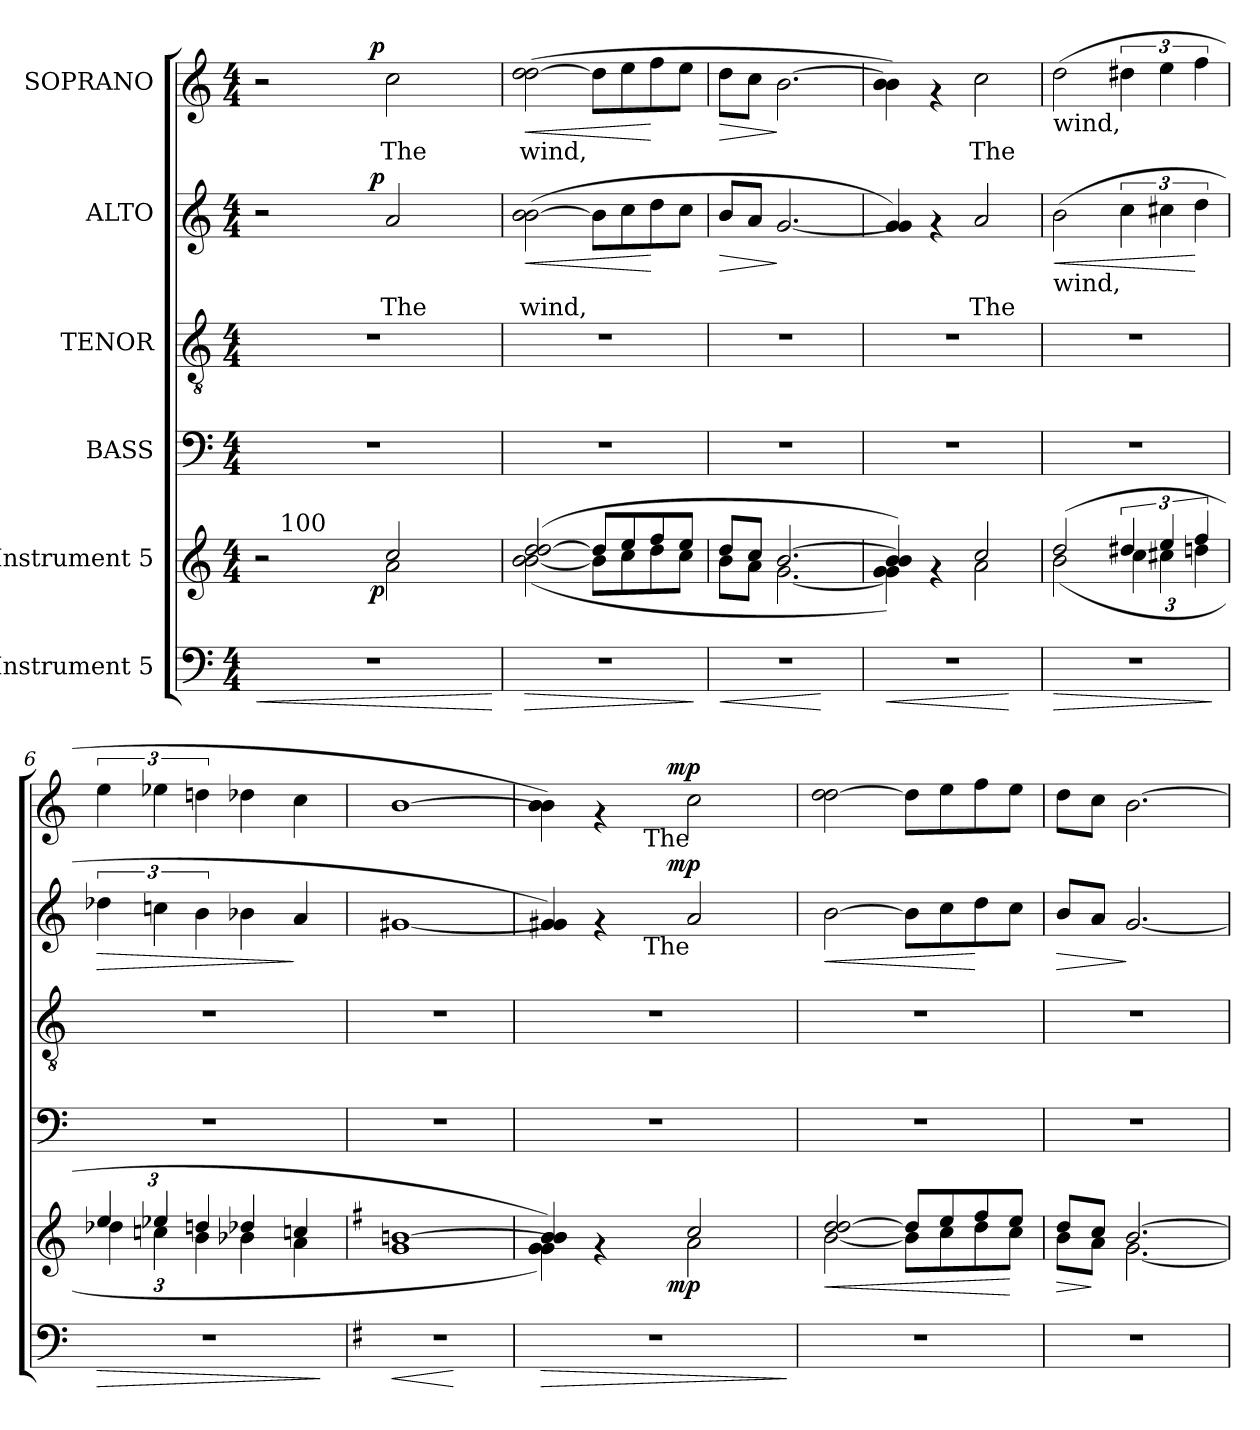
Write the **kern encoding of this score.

**kern	**dynam	**kern	**dynam	**kern	**kern	**kern	**text	**dynam	**kern	**text	**dynam
*part6	*part6	*part5	*part5	*part4	*part3	*part2	*part2	*part2	*part1	*part1	*part1
*staff6	*staff6	*staff5	*staff5	*staff4	*staff3	*staff2	*staff2	*staff2	*staff1	*staff1	*staff1
*I"Instrument 5	*	*I"Instrument 5	*	*I"BASS	*I"TENOR	*I"ALTO	*	*	*I"SOPRANO	*	*
!!LO:PB:g=z
*stria5	*	*stria5	*	*stria5	*stria5	*stria5	*	*	*stria5	*	*
*clefF4	*	*clefG2	*	*clefF4	*clefGv2	*clefG2	*	*	*clefG2	*	*
*k[]	*	*k[]	*	*k[]	*k[]	*k[]	*	*	*k[]	*	*
*C:	*	*C:	*	*C:	*C:	*C:	*	*	*C:	*	*
*M4/4	*	*M4/4	*	*M4/4	*M4/4	*M4/4	*	*	*M4/4	*	*
=1	=1	=1	=1	=1	=1	=1	=1	=1	=1	=1	=1
!	!LO:HP:b	!	!	!	!	!	!	!	!	!	!
*	*	*^	*	*	*	*^	*	*	*^	*	*
*	*	*	*^	*	*	*	*	*	*	*	*	*	*	*
*	*	*	*	*^	*	*	*	*	*	*	*	*	*	*	*
1r	<	2r	2ryy	4ryy	16.ryy	.	1r	1r	2r	4ryy	.	.	2r	4ryy	.	.
!	!	!	!	!	!LO:TX:a:t=100	!	!	!	!	!	!	!	!	!	!	!
.	.	.	.	.	2ryy	.	.	.	.	.	.	.	.	.	.	.
.	.	.	.	8ryy	.	.	.	.	.	8ryy	.	.	.	8ryy	.	.
.	.	.	.	16ryy	.	.	.	.	.	16ryy	.	.	.	16ryy	.	.
.	.	.	.	64ryy	.	.	.	.	.	64ryy	.	.	.	64ryy	.	.
!	!	!	!	!	!	!LO:DY:b	!	!	!	!	!	!LO:DY:a	!	!	!	!LO:DY:a
.	.	.	.	2ryy	.	p	.	.	.	2ryy	.	p	.	2ryy	.	p
!	!	!	!	!	!	!	!	!	!	!	!LO:LY:b:cj	!	!	!	!LO:LY:b:cj	!
.	.	2cc/	2a\	.	.	.	.	.	2a/	.	The	.	2cc\	.	The	.
.	.	.	.	.	4ryy	.	.	.	.	.	.	.	.	.	.	.
.	.	.	.	.	8ryy	.	.	.	.	.	.	.	.	.	.	.
.	.	.	.	32.ryy	.	.	.	.	.	32.ryy	.	.	.	32.ryy	.	.
.	.	.	.	.	32ryy	.	.	.	.	.	.	.	.	.	.	.
.	[	.	.	.	.	.	.	.	.	.	.	.	.	.	.	.
=2	=2	=2	=2	=2	=2	=2	=2	=2	=2	=2	=2	=2	=2	=2	=2	=2
!	!LO:HP:b	!	!	!	!	!	!	!	!	!	!LO:LY:b:cj	!LO:HP:b	!	!	!LO:LY:b:cj	!LO:HP:b
*	*	*	*	*	*	*	*	*	*v	*v	*	*	*	*	*	*
*	*	*	*v	*v	*v	*	*	*	*	*	*	*v	*v	*	*
1r	>	(>2dd/ [>2dd/	(<2b\ [<2b\	.	1r	1r	(>2b\ [>2b\	wind,	<	(>2dd\ [>2dd\	wind,	<
!	!	!	!	!	!	!	!	!LO:LY:b:cj	!	!	!LO:LY:b:cj	!
.	.	8dd/L]	8b\L]	.	.	.	8b\L]	.	.	8dd\L]	.	.
!	!	!	!	!	!	!	!	!LO:LY:b:cj	!	!	!LO:LY:b:cj	!
.	.	8ee/	8cc\	.	.	.	8cc\	.	.	8ee\	.	.
!	!	!	!	!	!	!	!	!LO:LY:b:cj	!	!	!LO:LY:b:cj	!
.	.	8ff/	8dd\	.	.	.	8dd\	.	[	8ff\	.	[
!	!	!	!	!	!	!	!	!LO:LY:b:cj	!	!	!LO:LY:b:cj	!
.	.	8ee/J	8cc\J	.	.	.	8cc\J	.	.	8ee\J	.	.
*	*	*v	*v	*	*	*	*	*	*	*	*	*
.	]	.	.	.	.	.	.	.	.	.	.
=3	=3	=3	=3	=3	=3	=3	=3	=3	=3	=3	=3
!	!LO:HP:b	!	!	!	!	!	!LO:LY:b:cj	!LO:HP:b	!	!LO:LY:b:cj	!LO:HP:b
*	*	*^	*	*	*	*	*	*	*	*	*
1r	<	8dd/L	8b\L	.	1r	1r	8b/L	.	>	8dd\L	.	>
!	!	!	!	!	!	!	!	!LO:LY:b:cj	!	!	!LO:LY:b:cj	!
.	.	8cc/J	8a\J	.	.	.	8a/J	.	.	8cc\J	.	.
!	!	!	!	!	!	!	!	!LO:LY:b:cj	!	!	!LO:LY:b:cj	!
.	.	[>2.b/	[<2.g\	.	.	.	[<2.g/	.	]	[>2.b\	.	]
*	*	*v	*v	*	*	*	*	*	*	*	*	*
.	[	.	.	.	.	.	.	.	.	.	.
=4	=4	=4	=4	=4	=4	=4	=4	=4	=4	=4	=4
!	!LO:HP:b	!	!	!	!	!	!LO:LY:b:cj	!	!	!LO:LY:b:cj	!
*	*	*^	*	*	*	*	*	*	*	*	*
1r	<	4b/ 4b/])	4g\ 4g\])	.	1r	1r	4g/ 4g/])	.	.	4b\ 4b\])	.	.
.	.	4rf	4ryy	.	.	.	4rf	.	.	4rf	.	.
!	!	!	!	!	!	!	!	!LO:LY:b:cj	!	!	!LO:LY:b:cj	!
.	.	2cc/	2a\	.	.	.	2a/	The	.	2cc\	The	.
*	*	*v	*v	*	*	*	*	*	*	*	*	*
.	[	.	.	.	.	.	.	.	.	.	.
!!LO:PB:g=z
=5	=5	=5	=5	=5	=5	=5	=5	=5	=5	=5	=5
!	!	!	!	!	!	!	!	!	!LO:TX:b:t=wind,	!	!
!	!	!	!	!	!	!LO:TX:b:t=wind,	!	!	!	!	!
!	!LO:HP:b	!	!	!	!	!	!LO:LY:b:cj	!LO:HP:b	!	!LO:LY:b:cj	!
*	*	*^	*	*	*	*	*	*	*	*	*
1r	>	(>2dd/	(<2b\	.	1r	1r	(>2b\	.	<	(>2dd\	.	.
*	*	*	*Xbrackettup	*	*	*	*	*	*	*	*	*
!	!	!	!	!	!	!	!	!LO:LY:b:cj	!	!	!LO:LY:b:cj	!
.	.	6dd#X/	6cc\	.	.	.	6cc\	.	.	6dd#X\	.	.
!	!	!	!	!	!	!	!	!LO:LY:b:cj	!	!	!LO:LY:b:cj	!
.	.	6ee/	6cc#X\	.	.	.	6cc#X\	.	.	6ee\	.	.
!	!	!	!	!	!	!	!	!LO:LY:b:cj	!	!	!LO:LY:b:cj	!
.	.	6ff/	6ddn\	.	.	.	6dd\	.	[	6ff\	.	.
*	*	*v	*v	*	*	*	*	*	*	*	*	*
.	]	.	.	.	.	.	.	.	.	.	.
=6	=6	=6	=6	=6	=6	=6	=6	=6	=6	=6	=6
!	!LO:HP:b	!	!	!	!	!	!LO:LY:b:cj	!LO:HP:b	!	!LO:LY:b:cj	!
*	*	*^	*	*	*	*	*	*	*	*	*
1r	>	6ee/	6dd-X\	.	1r	1r	6dd-X\	.	>	6ee\	.	.
!	!	!	!	!	!	!	!	!LO:LY:b:cj	!	!	!LO:LY:b:cj	!
.	.	6ee-X/	6ccn\	.	.	.	6ccn\	.	.	6ee-X\	.	.
!	!	!	!	!	!	!	!	!LO:LY:b:cj	!	!	!LO:LY:b:cj	!
.	.	6ddn/	6b\	.	.	.	6b\	.	.	6ddn\	.	.
!	!	!	!	!	!	!	!	!LO:LY:b:cj	!	!	!LO:LY:b:cj	!
.	.	4dd-X/	4b-X\	.	.	.	4b-X\	.	.	4dd-X\	.	.
!	!	!	!	!	!	!	!	!LO:LY:b:cj	!	!	!LO:LY:b:cj	!
.	.	4ccn/	4a\	.	.	.	4a/	.	]	4cc\	.	.
*	*	*v	*v	*	*	*	*	*	*	*	*	*
.	]	.	.	.	.	.	.	.	.	.	.
=7	=7	=7	=7	=7	=7	=7	=7	=7	=7	=7	=7
*k[f#]	*	*k[f#]	*	*	*	*	*	*	*	*	*
*G:	*	*G:	*	*	*	*	*	*	*	*	*
!	!LO:HP:b	!	!	!	!	!	!LO:LY:b:cj	!	!	!LO:LY:b:cj	!
1r	<	1g [>1bn	.	1r	1r	[<1g#X	.	.	[>1b	.	.
.	[	.	.	.	.	.	.	.	.	.	.
=8	=8	=8	=8	=8	=8	=8	=8	=8	=8	=8	=8
!	!LO:HP:b	!	!	!	!	!	!LO:LY:b:cj	!	!	!LO:LY:b:cj	!
*	*	*^	*	*	*	*^	*	*	*^	*	*
*	*	*	*^	*	*	*	*	*^	*	*	*	*^	*	*
1r	>	4b/ 4b/])	4g\ 4g\)	4ryy	.	1r	1r	4g#/ 4g#/])	4ryy	4ryy	.	.	4b\ 4b\])	4ryy	4ryy	.	.
.	.	4rf	4ryy	8ryy	.	.	.	4rf	8ryy	8ryy	.	.	4rf	8ryy	8ryy	.	.
.	.	.	.	16ryy	.	.	.	.	16ryy	32ryy	.	.	.	16ryy	32ryy	.	.
!	!	!	!	!	!	!	!	!	!	!	!	!	!	!	!LO:TX:b:t=The	!	!
!	!	!	!	!	!	!	!	!	!	!LO:TX:b:t=The	!	!	!	!	!	!	!
.	.	.	.	.	.	.	.	.	.	2ryy	.	.	.	.	2ryy	.	.
.	.	.	.	64ryy	.	.	.	.	64ryy	.	.	.	.	64ryy	.	.	.
!	!	!	!	!	!LO:DY:b	!	!	!	!	!	!	!LO:DY:a	!	!	!	!	!LO:DY:a
.	.	.	.	2ryy	mp	.	.	.	2ryy	.	.	mp	.	2ryy	.	.	mp
!	!	!	!	!	!	!	!	!	!	!	!LO:LY:b:cj	!	!	!	!	!LO:LY:b:cj	!
.	.	2cc/	2a\	.	.	.	.	2a/	.	.	.	.	2cc\	.	.	.	.
.	.	.	.	.	.	.	.	.	.	16.ryy	.	.	.	.	16.ryy	.	.
.	.	.	.	32.ryy	.	.	.	.	32.ryy	.	.	.	.	32.ryy	.	.	.
.	]	.	.	.	.	.	.	.	.	.	.	.	.	.	.	.	.
=9	=9	=9	=9	=9	=9	=9	=9	=9	=9	=9	=9	=9	=9	=9	=9	=9	=9
!	!	!	!	!	!	!	!	!	!	!	!	!	!LO:TX:b:t=wind,	!	!	!	!
!	!	!	!	!	!	!	!	!LO:TX:b:t=wind,	!	!	!	!	!	!	!	!	!
!	!	!	!	!	!LO:HP:b	!	!	!	!	!	!LO:LY:b:cj	!LO:HP:b	!	!	!	!LO:LY:b:cj	!
*	*	*	*	*	*	*	*	*v	*v	*v	*	*	*	*	*	*	*
*	*	*	*v	*v	*	*	*	*	*	*	*v	*v	*v	*	*
1r	.	2dd/ [>2dd/	[<2b\	<	1r	1r	[>2b\	.	<	2dd\ [>2dd\	.	.
!	!	!	!	!	!	!	!	!LO:LY:b:cj	!	!	!LO:LY:b:cj	!
.	.	8dd/L]	8b\L]	.	.	.	8b\L]	.	.	8dd\L]	.	.
!	!	!	!	!	!	!	!	!LO:LY:b:cj	!	!	!LO:LY:b:cj	!
.	.	8ee/	8cc\	.	.	.	8cc\	.	.	8ee\	.	.
!	!	!	!	!	!	!	!	!LO:LY:b:cj	!	!	!LO:LY:b:cj	!
.	.	8ff#/	8dd\	.	.	.	8dd\	.	[	8ff\	.	.
!	!	!	!	!	!	!	!	!LO:LY:b:cj	!	!	!LO:LY:b:cj	!
.	.	8ee/J	8cc\J	[	.	.	8cc\J	.	.	8ee\J	.	.
=10	=10	=10	=10	=10	=10	=10	=10	=10	=10	=10	=10	=10
!	!	!	!	!LO:HP:b	!	!	!	!LO:LY:b:cj	!LO:HP:b	!	!LO:LY:b:cj	!
1r	.	8dd/L	8b\L	>	1r	1r	8b/L	.	>	8dd\L	.	.
!	!	!	!	!	!	!	!	!LO:LY:b:cj	!	!	!LO:LY:b:cj	!
.	.	8cc/J	8a\J	]	.	.	8a/J	.	.	8cc\J	.	.
!	!	!	!	!	!	!	!	!LO:LY:b:cj	!	!	!LO:LY:b:cj	!
.	.	[>2.b/	[<2.g\	.	.	.	[<2.g/	.	]	[>2.b\	.	.
*	*	*v	*v	*	*	*	*	*	*	*	*	*
=	=	=	=	=	=	=	=	=	=	=	=
*-	*-	*-	*-	*-	*-	*-	*-	*-	*-	*-	*-
